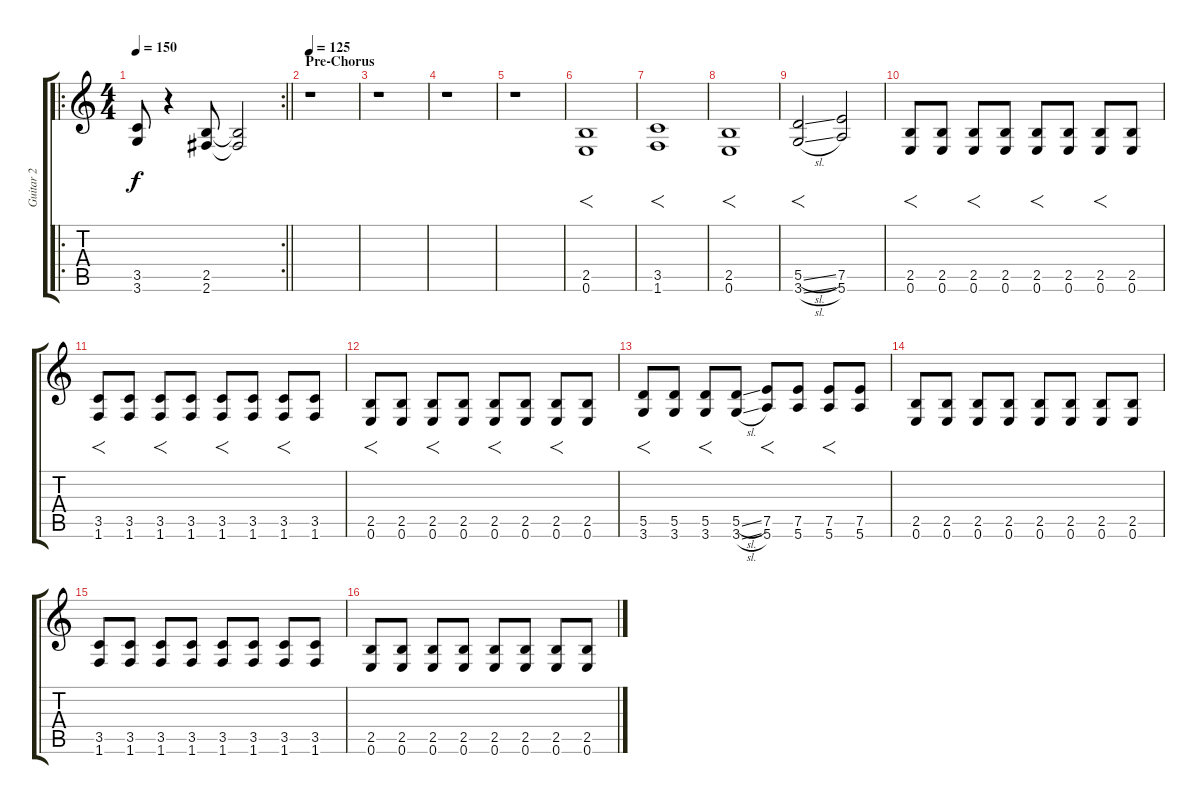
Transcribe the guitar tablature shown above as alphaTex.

\track ("Guitar 2" "Guitar 2") {instrument distortionguitar}
\staff {score tabs}
\tuning (E4 B3 G3 D3 A2 E2) {hide}
\ro
\rc 2
\ts (4 4)
\tempo 150
\clef g2
\barLineRight lightlight
\ks c
(3.5 3.6).8{dy f} r.4 (2.5 2.6).8 (2.5{t} 2.6{t}).2 |
\section ("" "Pre-Chorus")
\tempo 125
r.1{balance 8} |
r.1 |
r.1 |
r.1 |
(2.5 0.6).1{f} |
(3.5 1.6).1{f} |
(2.5 0.6).1{f} |
(5.5{sl} 3.6{sl}).2{f} (7.5 5.6).2 |
(2.5 0.6).8{f} (2.5 0.6).8 (2.5 0.6).8{f} (2.5 0.6).8 (2.5 0.6).8{f} (2.5 0.6).8 (2.5 0.6).8{f} (2.5 0.6).8 |
(3.5 1.6).8{f} (3.5 1.6).8 (3.5 1.6).8{f} (3.5 1.6).8 (3.5 1.6).8{f} (3.5 1.6).8 (3.5 1.6).8{f} (3.5 1.6).8 |
(2.5 0.6).8{f} (2.5 0.6).8 (2.5 0.6).8{f} (2.5 0.6).8 (2.5 0.6).8{f} (2.5 0.6).8 (2.5 0.6).8{f} (2.5 0.6).8 |
(5.5 3.6).8{f} (5.5 3.6).8 (5.5 3.6).8{f} (5.5{sl} 3.6{sl}).8 (7.5 5.6).8{f} (7.5 5.6).8 (7.5 5.6).8{f} (7.5 5.6).8 |
(2.5 0.6).8 (2.5 0.6).8 (2.5 0.6).8 (2.5 0.6).8 (2.5 0.6).8 (2.5 0.6).8 (2.5 0.6).8 (2.5 0.6).8 |
(3.5 1.6).8 (3.5 1.6).8 (3.5 1.6).8 (3.5 1.6).8 (3.5 1.6).8 (3.5 1.6).8 (3.5 1.6).8 (3.5 1.6).8 |
(2.5 0.6).8 (2.5 0.6).8 (2.5 0.6).8 (2.5 0.6).8 (2.5 0.6).8 (2.5 0.6).8 (2.5 0.6).8 (2.5 0.6).8
